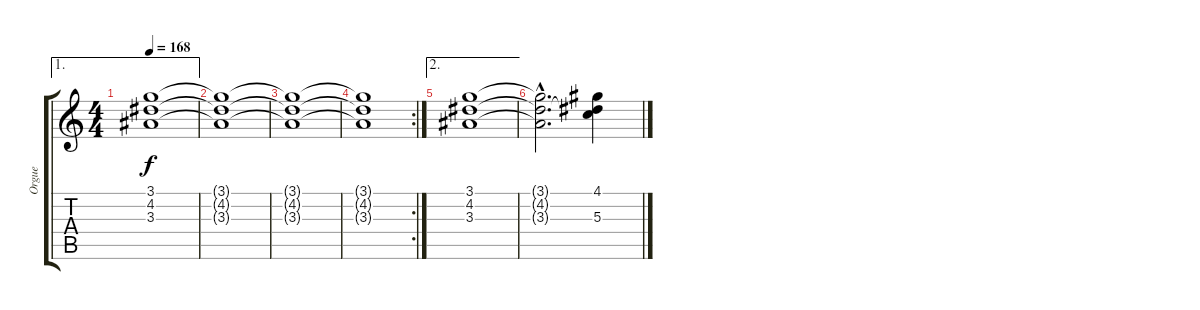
\track ("Orgue" "Orgue") {instrument rockorgan}
\staff {score tabs}
\tuning (E5 B4 G4 D4 A3 E3) {hide}
\ae 1
\ts (4 4)
\tempo 168
\clef g2
\ks c
(3.1 4.2 3.3).1{dy f} |
(3.1{t} 4.2{t} 3.3{t}).1 |
(3.1{t} 4.2{t} 3.3{t}).1 |
\rc 2
(3.1{t} 4.2{t} 3.3{t}).1 |
\ae 2
(3.1 4.2 3.3).1 |
(3.1{hac t} 4.2{hac t} 3.3{hac t}).2{d} (4.1 4.2{t} 5.3).4
